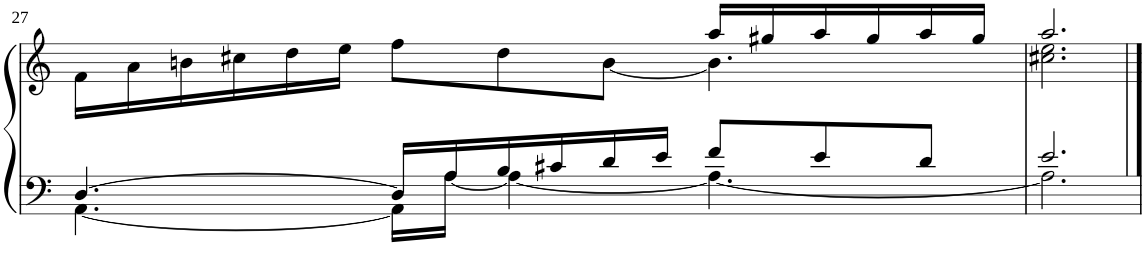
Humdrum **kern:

**kern	**kern
*part1	*part1
*staff2	*staff1
*I"Piano	*
*I'Pno	*
!!LO:PB:g=z
*clefF4	*clefG2
*k[]	*k[]
*M9/8	*M9/8
=27	=27
*^	*^
[4.D/	[4.AA\	16f\LL	2.ryy
.	.	16a\	.
.	.	16bn\	.
.	.	16cc#X\	.
.	.	16dd\	.
.	.	16ee\JJ	.
16D/LL]	16AA\LL]	8ff\L	.
16A/	[16A\JJ	.	.
16B/	4A\_	8dd\	.
16c#X/	.	.	.
16d/	.	[8b\J	.
16e/JJ	.	.	.
8f/L	4.A\_	4.b\]	16aa/LL
.	.	.	16gg#X/
8e/	.	.	16aa/
.	.	.	16gg#/
8d/J	.	.	16aa/
.	.	.	16gg#/JJ
=28	=28	=28	=28
2.e/	2.A\]	2.cc#X\ 2.ee\	2.aa/
*v	*v	*	*
*	*v	*v
==	==
*-	*-
